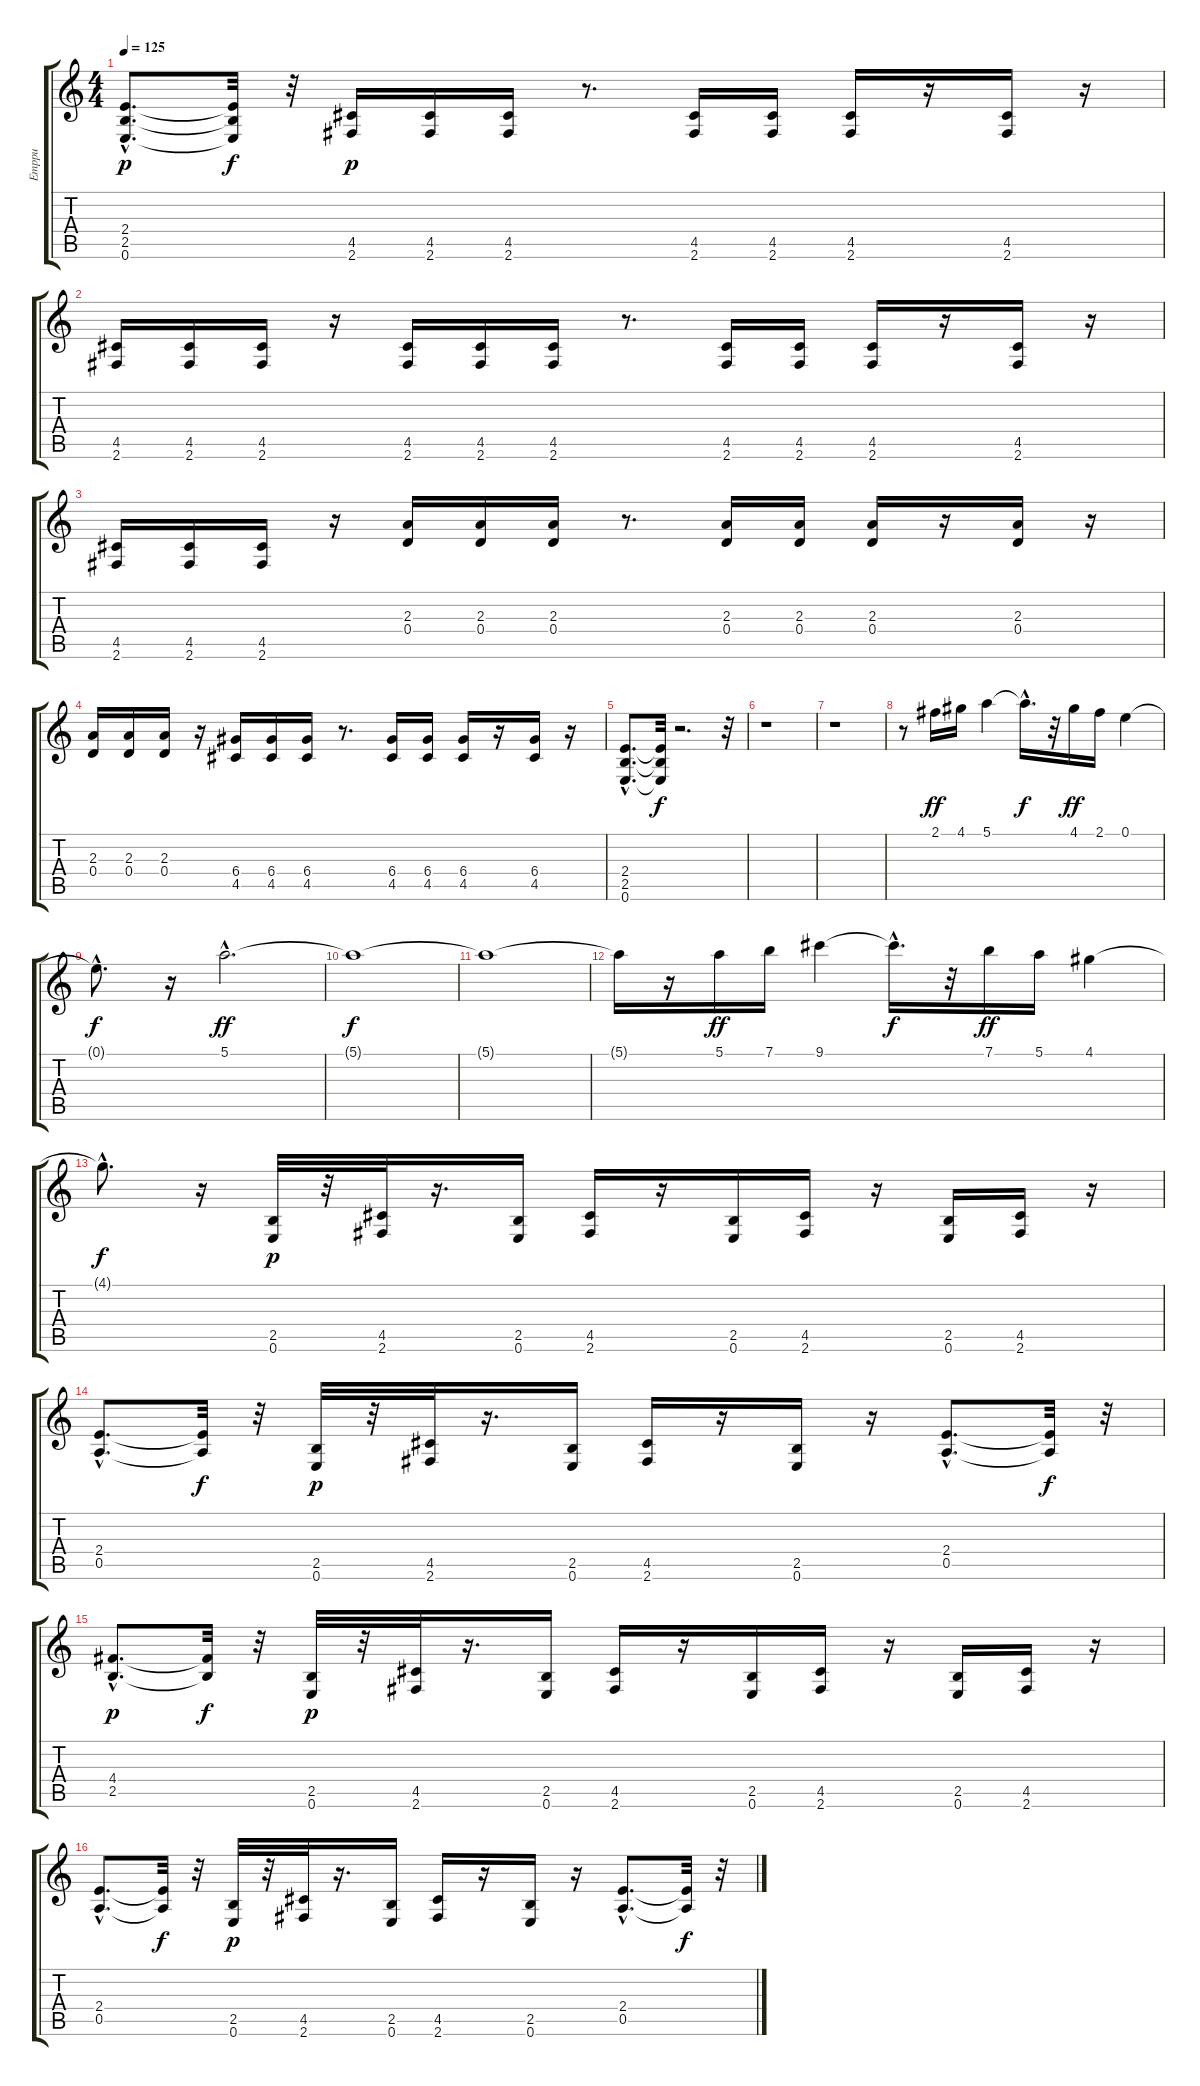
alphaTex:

\track ("Emppu" "Emppu") {instrument distortionguitar}
\staff {score tabs}
\tuning (E4 B3 G3 D3 A2 E2) {hide}
\ts (4 4)
\tempo 125
\clef g2
\ks c
(2.4{hac} 2.5{hac} 0.6{hac}).8{d dy p} (2.4{t} 2.5{t} 0.6{t}).32{dy f} r.32 (4.5 2.6).16{dy p} (4.5 2.6).16 (4.5 2.6).16 r.8{d} (4.5 2.6).16 (4.5 2.6).16 (4.5 2.6).16 r.16 (4.5 2.6).16 r.16 |
(4.5 2.6).16 (4.5 2.6).16 (4.5 2.6).16 r.16 (4.5 2.6).16 (4.5 2.6).16 (4.5 2.6).16 r.8{d} (4.5 2.6).16 (4.5 2.6).16 (4.5 2.6).16 r.16 (4.5 2.6).16 r.16 |
(4.5 2.6).16 (4.5 2.6).16 (4.5 2.6).16 r.16 (2.3 0.4).16 (2.3 0.4).16 (2.3 0.4).16 r.8{d} (2.3 0.4).16 (2.3 0.4).16 (2.3 0.4).16 r.16 (2.3 0.4).16 r.16 |
(2.3 0.4).16 (2.3 0.4).16 (2.3 0.4).16 r.16 (6.4 4.5).16 (6.4 4.5).16 (6.4 4.5).16 r.8{d} (6.4 4.5).16 (6.4 4.5).16 (6.4 4.5).16 r.16 (6.4 4.5).16 r.16 |
(2.4{hac} 2.5{hac} 0.6{hac}).8{d} (2.4{t} 2.5{t} 0.6{t}).32{dy f} r.2{d} r.32 |
r.1 |
r.1 |
r.8 2.1.16{dy ff} 4.1.16 5.1.4 5.1{hac t}.16{d dy f} r.32 4.1.16{dy ff} 2.1.16 0.1.4 |
0.1{hac t}.8{d dy f} r.16 5.1{hac}.2{d dy ff} |
5.1{t}.1{dy f} |
5.1{t}.1 |
5.1{t}.16 r.16 5.1.16{dy ff} 7.1.16 9.1.4 9.1{hac t}.16{d dy f} r.32 7.1.16{dy ff} 5.1.16 4.1.4 |
4.1{hac t}.8{d dy f} r.16 (2.5 0.6).32{dy p} r.32 (4.5 2.6).32 r.16{d} (2.5 0.6).16 (4.5 2.6).16 r.16 (2.5 0.6).16 (4.5 2.6).16 r.16 (2.5 0.6).16 (4.5 2.6).16 r.16 |
(2.4{hac} 0.5{hac}).8{d} (2.4{t} 0.5{t}).32{dy f} r.32 (2.5 0.6).32{dy p} r.32 (4.5 2.6).32 r.16{d} (2.5 0.6).16 (4.5 2.6).16 r.16 (2.5 0.6).16 r.16 (2.4{hac} 0.5{hac}).8{d} (2.4{t} 0.5{t}).32{dy f} r.32 |
(4.4{hac} 2.5{hac}).8{d dy p} (4.4{t} 2.5{t}).32{dy f} r.32 (2.5 0.6).32{dy p} r.32 (4.5 2.6).32 r.16{d} (2.5 0.6).16 (4.5 2.6).16 r.16 (2.5 0.6).16 (4.5 2.6).16 r.16 (2.5 0.6).16 (4.5 2.6).16 r.16 |
(2.4{hac} 0.5{hac}).8{d} (2.4{t} 0.5{t}).32{dy f} r.32 (2.5 0.6).32{dy p} r.32 (4.5 2.6).32 r.16{d} (2.5 0.6).16 (4.5 2.6).16 r.16 (2.5 0.6).16 r.16 (2.4{hac} 0.5{hac}).8{d} (2.4{t} 0.5{t}).32{dy f} r.32
